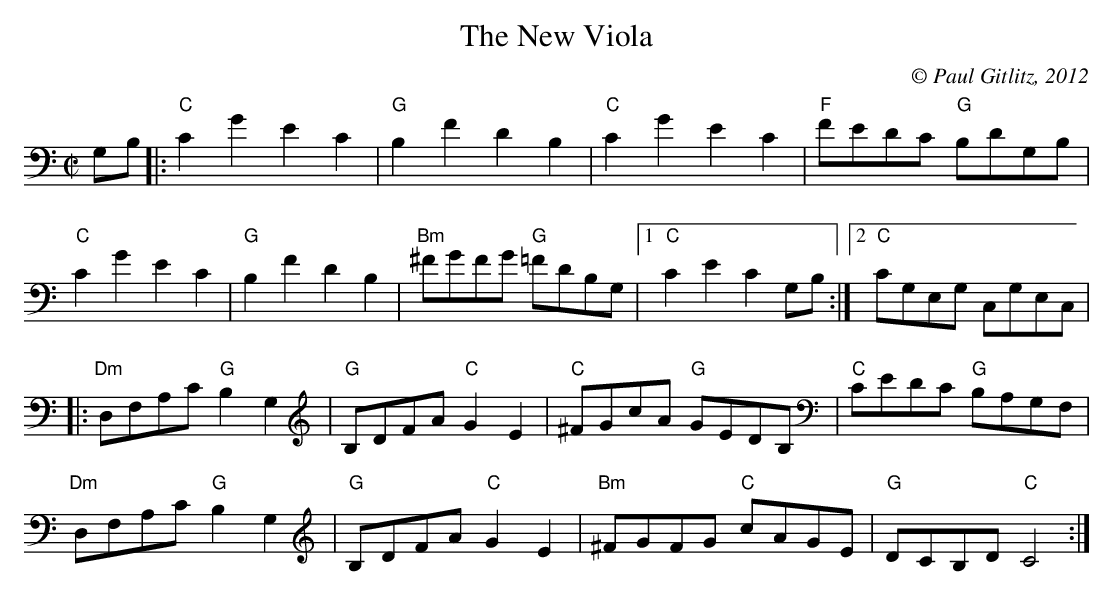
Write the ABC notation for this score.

X:1
T:New Viola, The
M:C|
C:© Paul Gitlitz, 2012
K:C
G,B,|:"C"C2G2E2C2|"G"B,2F2D2B,2|"C"C2G2E2C2|"F"FEDC "G"B,DG,B,|!
"C"C2G2E2C2|"G"B,2F2D2B,2|"Bm"^FGFG "G"=FDB,G,|1"C"C2E2C2 G,B,:|2"C"CG,E,G, C,G,E,C,|!
|:"Dm"D,F,A,C "G"B,2G,2|"G"B,DFA "C"G2E2|"C"^FGcA "G"GEDB,|"C"CEDC "G"B,A,G,F,|!
"Dm"D,F,A,C "G"B,2G,2|"G"B,DFA "C"G2E2|"Bm"^FGFG "C"cAGE|"G"DCB,D "C"C4:|
